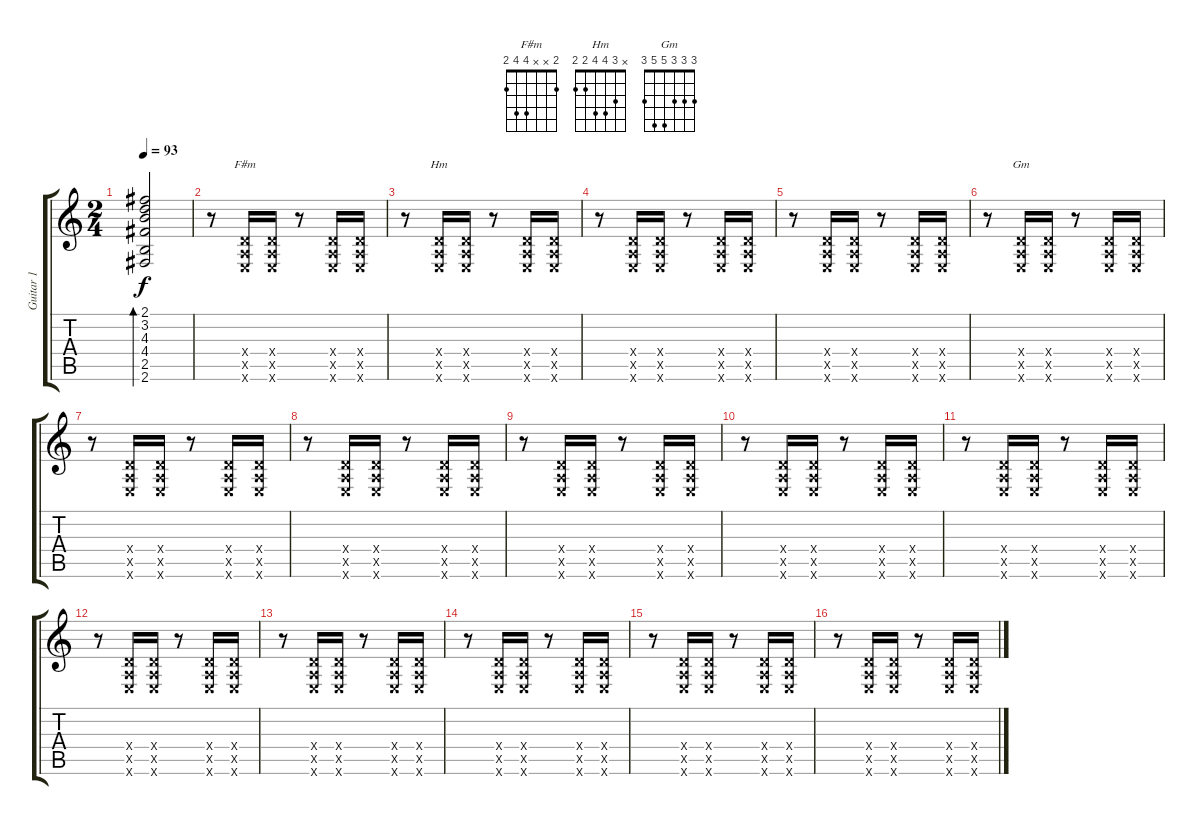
\track ("Guitar 1" "Guitar 1") {instrument distortionguitar}
\staff {score tabs}
\tuning (E4 B3 G3 D3 A2 E2) {hide}
\chord ("F#m" 2 x x 4 4 2)
\chord ("Hm" x 3 4 4 2 2)
\chord ("Gm" 3 3 3 5 5 3)
\ts (2 4)
\tempo 93
\clef g2
\ks c
(2.1 3.2 4.3 4.4 2.5 2.6).2{bd 480 dy f} |
r.8 (0.4{x} 0.5{x} 0.6{x}).16{ch "F#m"} (0.4{x} 0.5{x} 0.6{x}).16 r.8 (0.4{x} 0.5{x} 0.6{x}).16 (0.4{x} 0.5{x} 0.6{x}).16 |
r.8 (0.4{x} 0.5{x} 0.6{x}).16{ch "Hm"} (0.4{x} 0.5{x} 0.6{x}).16 r.8 (0.4{x} 0.5{x} 0.6{x}).16 (0.4{x} 0.5{x} 0.6{x}).16 |
r.8 (0.4{x} 0.5{x} 0.6{x}).16 (0.4{x} 0.5{x} 0.6{x}).16 r.8 (0.4{x} 0.5{x} 0.6{x}).16 (0.4{x} 0.5{x} 0.6{x}).16 |
r.8 (0.4{x} 0.5{x} 0.6{x}).16 (0.4{x} 0.5{x} 0.6{x}).16 r.8 (0.4{x} 0.5{x} 0.6{x}).16 (0.4{x} 0.5{x} 0.6{x}).16 |
r.8 (0.4{x} 0.5{x} 0.6{x}).16{ch "Gm"} (0.4{x} 0.5{x} 0.6{x}).16 r.8 (0.4{x} 0.5{x} 0.6{x}).16 (0.4{x} 0.5{x} 0.6{x}).16 |
r.8 (0.4{x} 0.5{x} 0.6{x}).16 (0.4{x} 0.5{x} 0.6{x}).16 r.8 (0.4{x} 0.5{x} 0.6{x}).16 (0.4{x} 0.5{x} 0.6{x}).16 |
r.8 (0.4{x} 0.5{x} 0.6{x}).16 (0.4{x} 0.5{x} 0.6{x}).16 r.8 (0.4{x} 0.5{x} 0.6{x}).16 (0.4{x} 0.5{x} 0.6{x}).16 |
r.8 (0.4{x} 0.5{x} 0.6{x}).16 (0.4{x} 0.5{x} 0.6{x}).16 r.8 (0.4{x} 0.5{x} 0.6{x}).16 (0.4{x} 0.5{x} 0.6{x}).16 |
r.8 (0.4{x} 0.5{x} 0.6{x}).16 (0.4{x} 0.5{x} 0.6{x}).16 r.8 (0.4{x} 0.5{x} 0.6{x}).16 (0.4{x} 0.5{x} 0.6{x}).16 |
r.8 (0.4{x} 0.5{x} 0.6{x}).16 (0.4{x} 0.5{x} 0.6{x}).16 r.8 (0.4{x} 0.5{x} 0.6{x}).16 (0.4{x} 0.5{x} 0.6{x}).16 |
r.8 (0.4{x} 0.5{x} 0.6{x}).16 (0.4{x} 0.5{x} 0.6{x}).16 r.8 (0.4{x} 0.5{x} 0.6{x}).16 (0.4{x} 0.5{x} 0.6{x}).16 |
r.8 (0.4{x} 0.5{x} 0.6{x}).16 (0.4{x} 0.5{x} 0.6{x}).16 r.8 (0.4{x} 0.5{x} 0.6{x}).16 (0.4{x} 0.5{x} 0.6{x}).16 |
r.8 (0.4{x} 0.5{x} 0.6{x}).16 (0.4{x} 0.5{x} 0.6{x}).16 r.8 (0.4{x} 0.5{x} 0.6{x}).16 (0.4{x} 0.5{x} 0.6{x}).16 |
r.8 (0.4{x} 0.5{x} 0.6{x}).16 (0.4{x} 0.5{x} 0.6{x}).16 r.8 (0.4{x} 0.5{x} 0.6{x}).16 (0.4{x} 0.5{x} 0.6{x}).16 |
r.8 (0.4{x} 0.5{x} 0.6{x}).16 (0.4{x} 0.5{x} 0.6{x}).16 r.8 (0.4{x} 0.5{x} 0.6{x}).16 (0.4{x} 0.5{x} 0.6{x}).16
